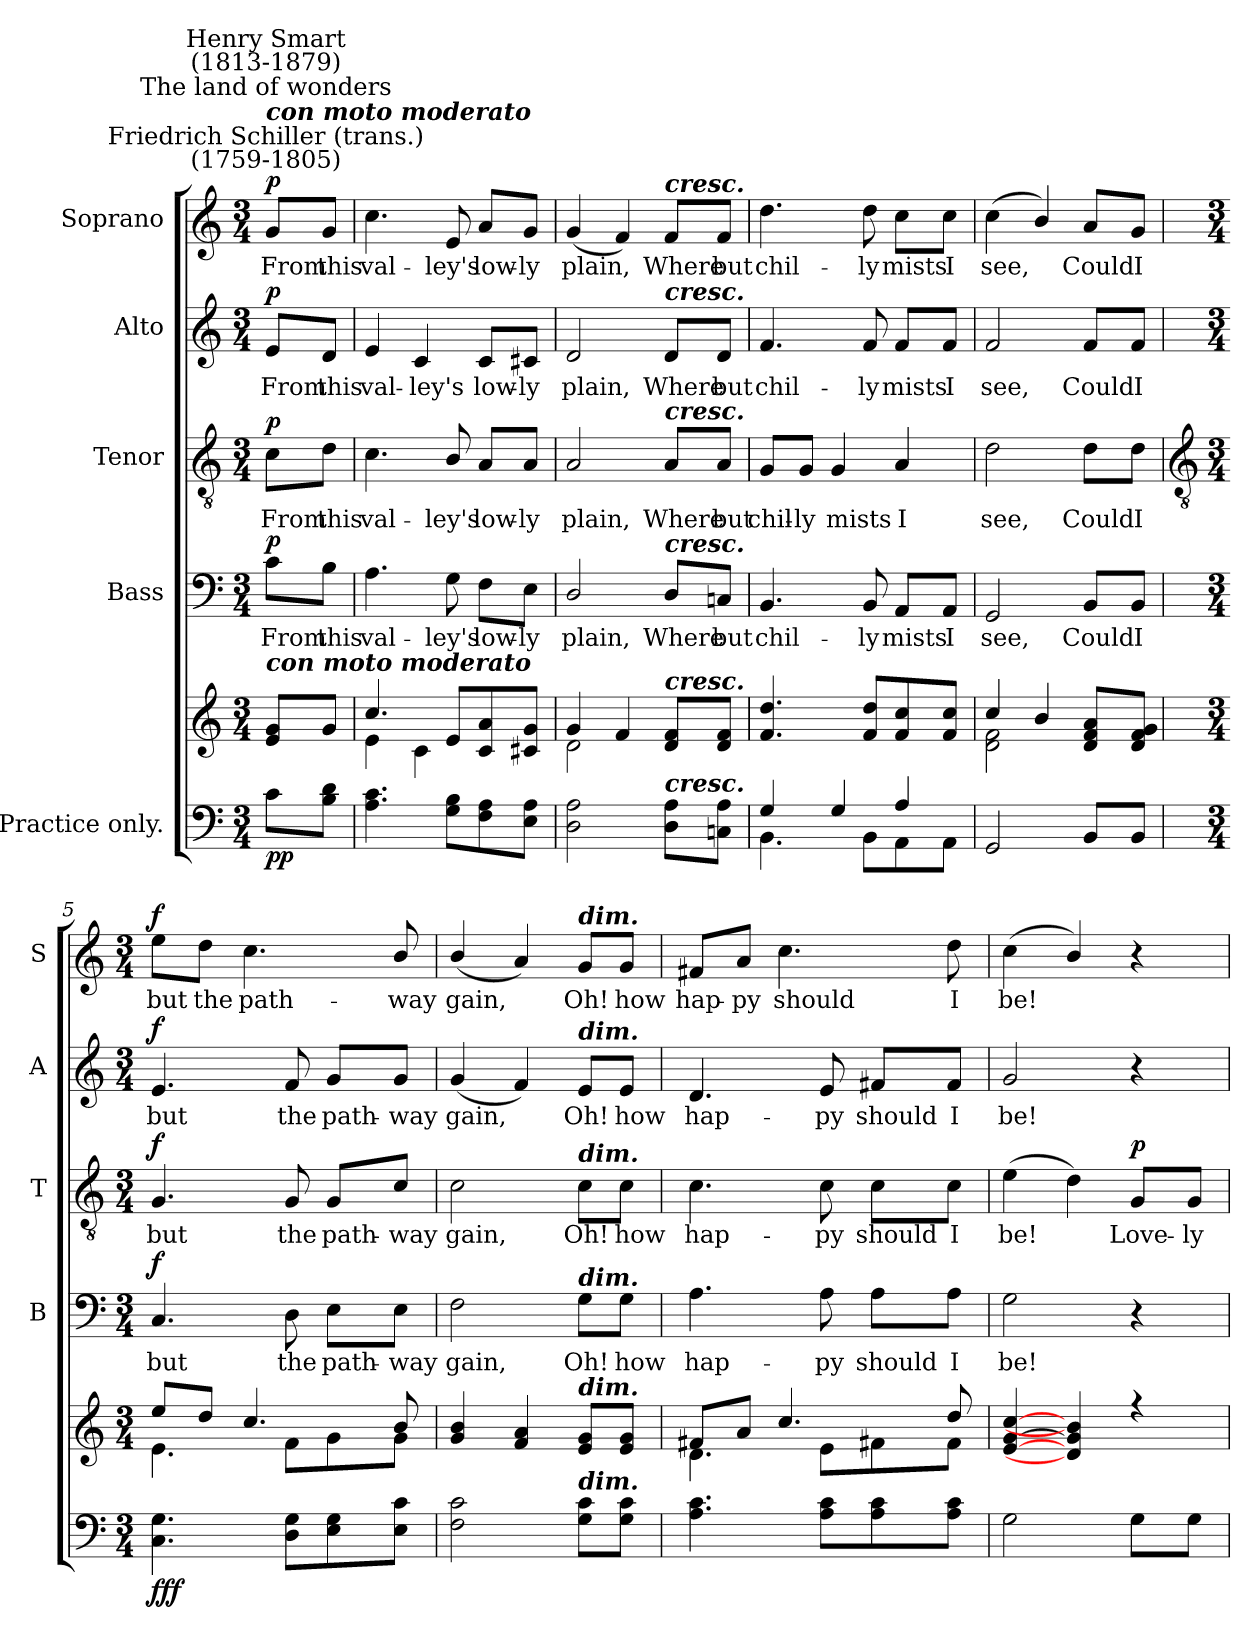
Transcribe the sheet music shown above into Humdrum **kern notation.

**kern	**kern	**dynam	**kern	**text	**dynam	**kern	**text	**dynam	**kern	**text	**dynam	**kern	**text	**dynam
*part5	*part5	*part5	*part4	*part4	*part4	*part3	*part3	*part3	*part2	*part2	*part2	*part1	*part1	*part1
*staff6	*staff5	*staff5/6	*staff4	*staff4	*staff4	*staff3	*staff3	*staff3	*staff2	*staff2	*staff2	*staff1	*staff1	*staff1
*I"Practice only.	*	*	*I"Bass	*	*	*I"Tenor	*	*	*I"Alto	*	*	*I"Soprano	*	*
*	*	*	*I'B	*	*	*I'T	*	*	*I'A	*	*	*I'S	*	*
*clefF4	*clefG2	*	*clefF4	*	*	*clefGv2	*	*	*clefG2	*	*	*clefG2	*	*
*k[]	*k[]	*	*k[]	*	*	*k[]	*	*	*k[]	*	*	*k[]	*	*
*C:	*C:	*	*C:	*	*	*C:	*	*	*C:	*	*	*C:	*	*
*M3/4	*M3/4	*	*M3/4	*	*	*M3/4	*	*	*M3/4	*	*	*M3/4	*	*
*MM66	*MM66	*	*MM66	*	*	*MM66	*	*	*MM66	*	*	*MM66	*	*
=	=	=	=	=	=	=	=	=	=	=	=	=	=	=
*	*^	*	*	*	*	*	*	*	*	*	*	*	*	*
!	!	!	!	!	!	!	!	!	!	!	!	!	!LO:TX:a:cj:t=Friedrich Schiller (trans.)\n(1759-1805)	!	!
!	!	!	!	!	!	!	!	!	!	!	!	!	!LO:TX:a:Bi:t=con moto moderato	!	!
!	!	!	!	!	!	!	!	!	!	!	!	!	!LO:TX:a:cj:t=The land of wonders	!	!
!	!	!	!	!	!	!	!	!	!	!	!	!	!LO:TX:a:cj:t=Henry Smart\n(1813-1879)	!	!
!	!LO:TX:a:Bi:t=con moto moderato	!	!	!	!	!	!	!	!	!	!	!	!	!	!
!	!	!	!LO:DY:b=2	!	!LO:LY:b	!	!	!LO:LY:b	!	!	!LO:LY:b	!	!	!LO:LY:b	!
!	!	!	!LO:DY:n=1:b	!	!	!LO:DY:b	!	!	!LO:DY:b	!	!	!LO:DY:b	!	!	!LO:DY:b
8cL	8e/ 8g/L	4ryy	p p	8c\L	From	p	8c\L	From	p	8e/L	From	p	8g/L	From	p
!	!	!	!	!	!LO:LY:b	!	!	!LO:LY:b	!	!	!LO:LY:b	!	!	!LO:LY:b	!
8B 8dJ	8g/J	.	.	8B\J	this	.	8d\J	this	.	8d/J	this	.	8g/J	this	.
=1	=1	=1	=1	=1	=1	=1	=1	=1	=1	=1	=1	=1	=1	=1	=1
!	!	!	!	!	!LO:LY:b	!	!	!LO:LY:b	!	!	!LO:LY:b	!	!	!LO:LY:b	!
4.A 4.c	4.cc/	4e\	.	4.A	val-	.	4.c	val-	.	4e	val-	.	4.cc	val-	.
!	!	!	!	!	!	!	!	!	!	!	!LO:LY:b	!	!	!	!
.	.	4c\	.	.	.	.	.	.	.	4c	-ley's	.	.	.	.
!	!	!	!	!	!LO:LY:b	!	!	!LO:LY:b	!	!	!	!	!	!LO:LY:b	!
8G 8BL	8e/L	.	.	8G	-ley's	.	8B/	-ley's	.	.	.	.	8e	-ley's	.
!	!	!	!	!	!LO:LY:b	!	!	!LO:LY:b	!	!	!LO:LY:b	!	!	!LO:LY:b	!
8F 8A	8c/ 8a/	4ryy	.	8F\L	low-	.	8A/L	low-	.	8c/L	low-	.	8a/L	low-	.
!	!	!	!	!	!LO:LY:b	!	!	!LO:LY:b	!	!	!LO:LY:b	!	!	!LO:LY:b	!
8E 8AJ	8c#X/ 8g/J	.	.	8E\J	-ly	.	8A/J	-ly	.	8c#X/J	-ly	.	8g/J	-ly	.
=2	=2	=2	=2	=2	=2	=2	=2	=2	=2	=2	=2	=2	=2	=2	=2
!	!	!	!	!	!LO:LY:b	!	!	!LO:LY:b	!	!	!LO:LY:b	!	!	!LO:LY:b	!
2D 2A	4g/	2d\	.	2D/	plain,	.	2A	plain,	.	2d	plain,	.	(<4g	plain,	.
.	4f/	.	.	.	.	.	.	.	.	.	.	.	4f)	.	.
!	!	!	!	!	!	!	!	!	!	!	!	!	!LO:TX:a:Bi:t=cresc.	!	!
!	!	!	!	!	!	!	!	!	!	!LO:TX:a:Bi:t=cresc.	!	!	!	!	!
!	!	!	!	!	!	!	!LO:TX:a:Bi:t=cresc.	!	!	!	!	!	!	!	!
!	!	!	!	!LO:TX:a:Bi:t=cresc.	!	!	!	!	!	!	!	!	!	!	!
!	!LO:TX:a:Bi:t=cresc.	!	!	!	!	!	!	!	!	!	!	!	!	!	!
!LO:TX:a:Bi:t=cresc.	!	!	!	!	!	!	!	!	!	!	!	!	!	!	!
!	!	!	!	!	!LO:LY:b	!	!	!LO:LY:b	!	!	!LO:LY:b	!	!	!LO:LY:b	!
8D 8AL	8d/ 8f/L	4ryy	.	8D/L	Where	.	8A/L	Where	.	8d/L	Where	.	8f/L	Where	.
!	!	!	!	!	!LO:LY:b	!	!	!LO:LY:b	!	!	!LO:LY:b	!	!	!LO:LY:b	!
8Cn 8AJ	8d/ 8f/J	.	.	8Cn/J	but	.	8A/J	but	.	8d/J	but	.	8f/J	but	.
*	*v	*v	*	*	*	*	*	*	*	*	*	*	*	*	*
=3	=3	=3	=3	=3	=3	=3	=3	=3	=3	=3	=3	=3	=3	=3
*^	*	*	*	*	*	*	*	*	*	*	*	*	*	*
!	!	!	!	!	!LO:LY:b	!	!	!LO:LY:b	!	!	!LO:LY:b	!	!	!LO:LY:b	!
4G/	4.BB\	4.f/ 4.dd/	.	4.BB	chil-	.	8G/L	chil-	.	4.f	chil-	.	4.dd	chil-	.
!	!	!	!	!	!	!	!	!LO:LY:b	!	!	!	!	!	!	!
.	.	.	.	.	.	.	8G/J	-ly	.	.	.	.	.	.	.
!	!	!	!	!	!	!	!	!LO:LY:b	!	!	!	!	!	!	!
4G/	.	.	.	.	.	.	4G	mists	.	.	.	.	.	.	.
!	!	!	!	!	!LO:LY:b	!	!	!	!	!	!LO:LY:b	!	!	!LO:LY:b	!
.	8BB\L	8f/ 8dd/L	.	8BB	-ly	.	.	.	.	8f	-ly	.	8dd	-ly	.
!	!	!	!	!	!LO:LY:b	!	!	!LO:LY:b	!	!	!LO:LY:b	!	!	!LO:LY:b	!
4A/	8AA\	8f/ 8cc/	.	8AA/L	mists	.	4A	I	.	8f/L	mists	.	8cc\L	mists	.
!	!	!	!	!	!LO:LY:b	!	!	!	!	!	!LO:LY:b	!	!	!LO:LY:b	!
.	8AA\J	8f/ 8cc/J	.	8AA/J	I	.	.	.	.	8f/J	I	.	8cc\J	I	.
=4	=4	=4	=4	=4	=4	=4	=4	=4	=4	=4	=4	=4	=4	=4	=4
*	*	*^	*	*	*	*	*	*	*	*	*	*	*	*	*
!	!	!	!	!	!	!LO:LY:b	!	!	!LO:LY:b	!	!	!LO:LY:b	!	!	!LO:LY:b	!
*v	*v	*	*	*	*	*	*	*	*	*	*	*	*	*	*	*
2GG	4cc/	2d\ 2f\	.	2GG	see,	.	2d	see,	.	2f	see,	.	(<4cc	see,	.
.	4b/	.	.	.	.	.	.	.	.	.	.	.	4b/)	.	.
!	!	!	!	!	!LO:LY:b	!	!	!LO:LY:b	!	!	!LO:LY:b	!	!	!LO:LY:b	!
8BBL	8d/ 8f/ 8a/L	4ryy	.	8BB/L	Could	.	8d\L	Could	.	8f/L	Could	.	8a/L	Could	.
!	!	!	!	!	!LO:LY:b	!	!	!LO:LY:b	!	!	!LO:LY:b	!	!	!LO:LY:b	!
8BBJ	8d/ 8f/ 8g/J	.	.	8BB/J	I	.	8d\J	I	.	8f/J	I	.	8g/J	I	.
!!LO:LB:g=z
=5	=5	=5	=5	=5	=5	=5	=5	=5	=5	=5	=5	=5	=5	=5	=5
*	*	*	*	*	*	*	*clefGv2	*	*	*	*	*	*	*	*
*M3/4	*M3/4	*	*	*M3/4	*	*	*M3/4	*	*	*M3/4	*	*	*M3/4	*	*
!	!	!	!LO:DY:b=2	!	!LO:LY:b	!	!	!LO:LY:b	!	!	!LO:LY:b	!	!	!LO:LY:b	!
!	!	!	!LO:DY:n=1:b	!	!	!	!	!	!	!	!	!	!	!	!
!	!	!	!LO:DY:n=2:b	!	!	!LO:DY:b	!	!	!LO:DY:b	!	!	!LO:DY:b	!	!	!LO:DY:b
4.C 4.G	8ee/L	4.e\	f f f	4.C	but	f	4.G	but	f	4.e	but	f	8ee\L	but	f
!	!	!	!	!	!	!	!	!	!	!	!	!	!	!LO:LY:b	!
.	8dd/J	.	.	.	.	.	.	.	.	.	.	.	8dd\J	the	.
!	!	!	!	!	!	!	!	!	!	!	!	!	!	!LO:LY:b	!
.	4.cc/	.	.	.	.	.	.	.	.	.	.	.	4.cc	path-	.
!	!	!	!	!	!LO:LY:b	!	!	!LO:LY:b	!	!	!LO:LY:b	!	!	!	!
8D 8GL	.	8f\L	.	8D	the	.	8G	the	.	8f	the	.	.	.	.
!	!	!	!	!	!LO:LY:b	!	!	!LO:LY:b	!	!	!LO:LY:b	!	!	!	!
8E 8G	.	8g\	.	8E\L	path-	.	8G/L	path-	.	8g/L	path-	.	.	.	.
!	!	!	!	!	!LO:LY:b	!	!	!LO:LY:b	!	!	!LO:LY:b	!	!	!LO:LY:b	!
8E 8cJ	8b/	8g\J	.	8E\J	-way	.	8c/J	-way	.	8g/J	-way	.	8b/	-way	.
=6	=6	=6	=6	=6	=6	=6	=6	=6	=6	=6	=6	=6	=6	=6	=6
!	!	!	!	!	!LO:LY:b	!	!	!LO:LY:b	!	!	!LO:LY:b	!	!	!LO:LY:b	!
2F 2c	4g/ 4b/	2.ryy	.	2F	gain,	.	2c	gain,	.	(<4g	gain,	.	(<4b/	gain,	.
.	4f/ 4a/	.	.	.	.	.	.	.	.	4f)	.	.	4a)	.	.
!	!	!	!	!	!	!	!	!	!	!	!	!	!LO:TX:a:Bi:t=dim.	!	!
!	!	!	!	!	!	!	!	!	!	!LO:TX:a:Bi:t=dim.	!	!	!	!	!
!	!	!	!	!	!	!	!LO:TX:a:Bi:t=dim.	!	!	!	!	!	!	!	!
!	!	!	!	!LO:TX:a:Bi:t=dim.	!	!	!	!	!	!	!	!	!	!	!
!	!LO:TX:a:Bi:t=dim.	!	!	!	!	!	!	!	!	!	!	!	!	!	!
!LO:TX:a:Bi:t=dim.	!	!	!	!	!	!	!	!	!	!	!	!	!	!	!
!	!	!	!	!	!LO:LY:b	!	!	!LO:LY:b	!	!	!LO:LY:b	!	!	!LO:LY:b	!
8G 8cL	8e/ 8g/L	.	.	8G\L	Oh!	.	8c\L	Oh!	.	8e/L	Oh!	.	8g/L	Oh!	.
!	!	!	!	!	!LO:LY:b	!	!	!LO:LY:b	!	!	!LO:LY:b	!	!	!LO:LY:b	!
8G 8cJ	8e/ 8g/J	.	.	8G\J	how	.	8c\J	how	.	8e/J	how	.	8g/J	how	.
=7	=7	=7	=7	=7	=7	=7	=7	=7	=7	=7	=7	=7	=7	=7	=7
!	!	!	!	!	!LO:LY:b	!	!	!LO:LY:b	!	!	!LO:LY:b	!	!	!LO:LY:b	!
4.A 4.c	8f#X/L	4.d\	.	4.A	hap-	.	4.c	hap-	.	4.d	hap-	.	8f#X/L	hap-	.
!	!	!	!	!	!	!	!	!	!	!	!	!	!	!LO:LY:b	!
.	8a/J	.	.	.	.	.	.	.	.	.	.	.	8a/J	-py	.
!	!	!	!	!	!	!	!	!	!	!	!	!	!	!LO:LY:b	!
.	4.cc/	.	.	.	.	.	.	.	.	.	.	.	4.cc	should	.
!	!	!	!	!	!LO:LY:b	!	!	!LO:LY:b	!	!	!LO:LY:b	!	!	!	!
8A 8cL	.	8e\L	.	8A	-py	.	8c	-py	.	8e	-py	.	.	.	.
!	!	!	!	!	!LO:LY:b	!	!	!LO:LY:b	!	!	!LO:LY:b	!	!	!	!
8A 8c	.	8f#X\	.	8A\L	should	.	8c\L	should	.	8f#X/L	should	.	.	.	.
!	!	!	!	!	!LO:LY:b	!	!	!LO:LY:b	!	!	!LO:LY:b	!	!	!LO:LY:b	!
8A 8cJ	8dd/	8f#\J	.	8A\J	I	.	8c\J	I	.	8f#/J	I	.	8dd	I	.
=8	=8	=8	=8	=8	=8	=8	=8	=8	=8	=8	=8	=8	=8	=8	=8
!	!	!	!	!	!LO:LY:b	!	!	!LO:LY:b	!	!	!LO:LY:b	!	!	!LO:LY:b	!
2G	[4e/ [4g/ [4cc/	2.ryy	.	2G	be!	.	(>4e	be!	.	2g	be!	.	(<4cc	be!	.
.	4d/] 4g/] 4b/]	.	.	.	.	.	4d)	.	.	.	.	.	4b/)	.	.
!	!	!	!	!	!	!	!	!LO:LY:b	!LO:DY:b	!	!	!	!	!	!
8GL	4r	.	.	4r	.	.	8G/L	Love-	p	4r	.	.	4r	.	.
!	!	!	!	!	!	!	!	!LO:LY:b	!	!	!	!	!	!	!
8GJ	.	.	.	.	.	.	8G/J	-ly	.	.	.	.	.	.	.
*	*v	*v	*	*	*	*	*	*	*	*	*	*	*	*	*
=	=	=	=	=	=	=	=	=	=	=	=	=	=	=
*-	*-	*-	*-	*-	*-	*-	*-	*-	*-	*-	*-	*-	*-	*-
